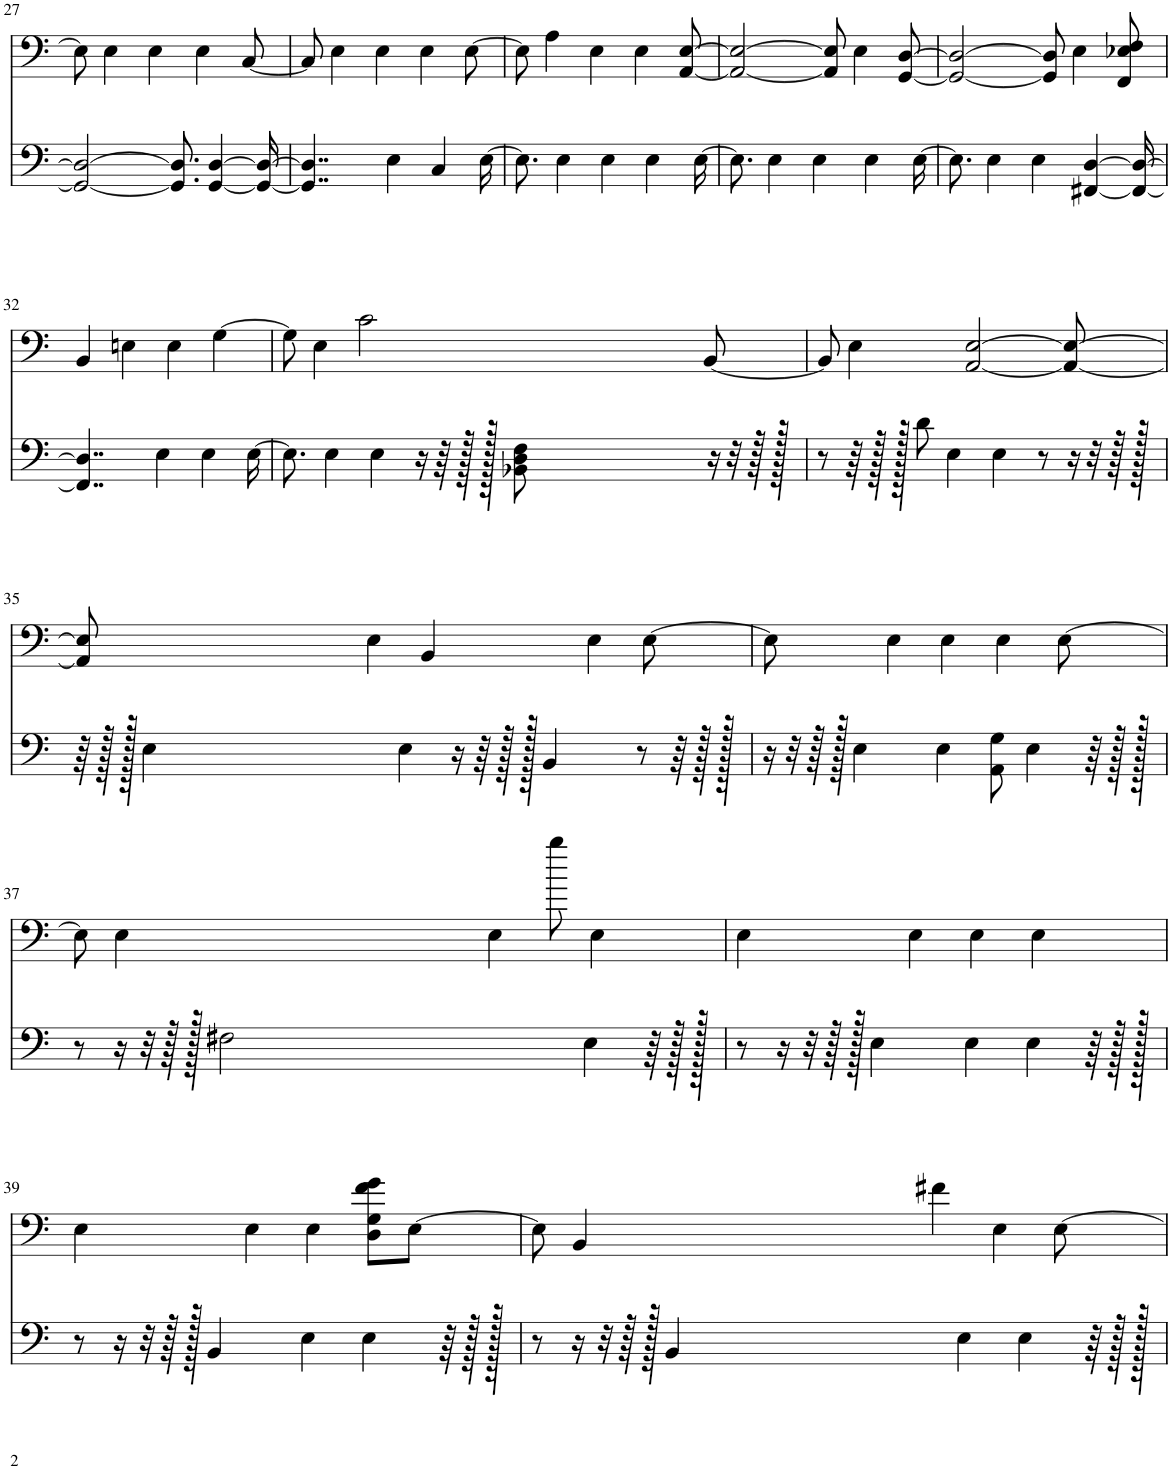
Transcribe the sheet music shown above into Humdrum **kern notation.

**kern	**kern
*part2	*part1
*staff2	*staff1
*I"Piano	*I"Piano
*I'Pno	*I'Pno
!!LO:PB:g=z
*clefF4	*clefF4
*k[]	*k[]
*M4/4	*M4/4
=27	=27
2GG/_ 2D/_	8E\]
.	4E\
.	4E\
8.GG/] 8.D/]	.
.	4E\
[4GG/ [4D/	.
.	[8C/
16GG/_ 16D/_	.
=28	=28
4..GG/] 4..D/]	8C/]
.	4E\
.	4E\
4E\	.
.	4E\
4C/	.
.	[8E\
[16E\	.
=29	=29
8.E\]	8E\]
.	4A\
4E\	.
.	4E\
4E\	.
.	4E\
4E\	.
.	[8AA/ [8E/
[16E\	.
=30	=30
8.E\]	2AA/_ 2E/_
4E\	.
4E\	.
.	8AA/] 8E/]
.	4E\
4E\	.
.	[8GG/ [8D/
[16E\	.
=31	=31
8.E\]	2GG/_ 2D/_
4E\	.
4E\	.
.	8GG/] 8D/]
.	4E\
[4FF#X/ [4D/	.
.	8FF/ 8E-X/ 8F/
16FF#/_ 16D/_	.
!!LO:LB:g=z
=32	=32
4..FF#/] 4..D/]	4BB/
.	4En\
4E\	.
.	4E\
4E\	.
.	[4G\
[16E\	.
=33	=33
8.E\]	8G\]
.	4E\
4E\	.
.	2c\
4E\	.
16r	.
64r	.
256r	.
1024r	.
3072ryy	.
8BB-X\ 8D\ 8F\	.
.	[8BB/
16r	.
32r	.
128r	.
512r	.
1536ryy	.
=34	=34
8r	8BB/]
64r	4E\
256r	.
1024r	.
3072ryy	.
8d\	.
4E\	.
.	[2AA/ [2E/
4E\	.
8r	.
.	8AA/_ 8E/_
16r	.
32r	.
128r	.
512r	.
1536ryy	.
!!LO:LB:g=z
=35	=35
64r	8AA/] 8E/]
256r	.
1024r	.
3072ryy	.
4E\	.
.	4E\
4E\	.
.	4BB/
16r	.
64r	.
256r	.
1024r	.
3072ryy	.
4BB/	.
.	4E\
8r	.
.	[8E\
64r	.
256r	.
1024r	.
3072ryy	.
=36	=36
16r	8E\]
32r	.
128r	.
512r	.
1536ryy	.
4E\	.
.	4E\
4E\	.
.	4E\
8AA\ 8G\	.
.	4E\
4E\	.
.	[8E\
64r	.
256r	.
1024r	.
3072ryy	.
!!LO:LB:g=z
=37	=37
8r	8E\]
16r	4E\
32r	.
128r	.
512r	.
1536ryy	.
2F#X\	.
.	4E\
.	8bb\
4E\	.
.	4E\
64r	.
256r	.
1024r	.
3072ryy	.
=38	=38
8r	4E\
16r	.
32r	.
128r	.
512r	.
1536ryy	.
4E\	.
.	4E\
4E\	.
.	4E\
4E\	.
.	4E\
64r	.
256r	.
1024r	.
3072ryy	.
!!LO:LB:g=z
=39	=39
8r	4E\
16r	.
32r	.
128r	.
512r	.
1536ryy	.
4BB/	.
.	4E\
4E\	.
.	4E\
4E\	.
.	8D\ 8G\ 8f\ 8g\L
.	[8E\J
64r	.
256r	.
1024r	.
3072ryy	.
=40	=40
8r	8E\]
16r	4BB/
32r	.
128r	.
512r	.
1536ryy	.
4BB/	.
.	4f#X\
4E\	.
.	4E\
4E\	.
.	[8E\
64r	.
256r	.
1024r	.
3072ryy	.
=	=
*-	*-
